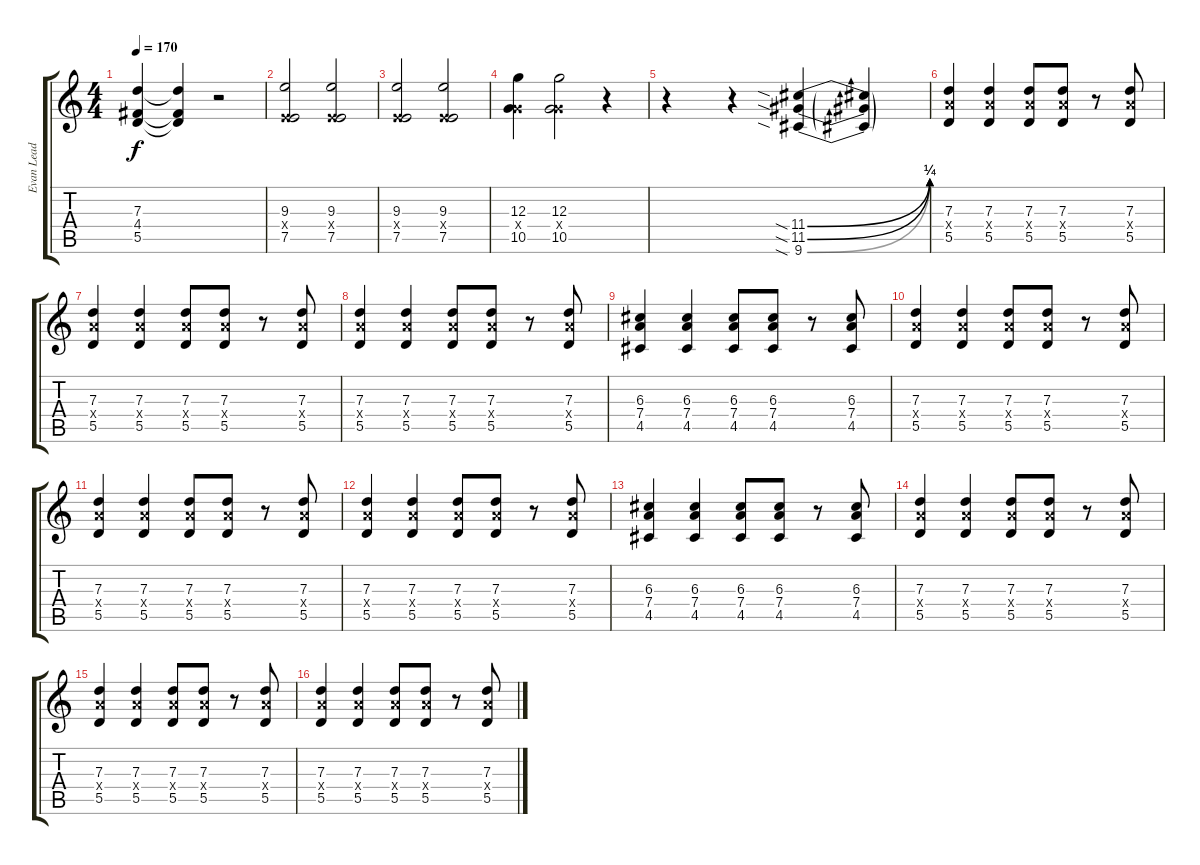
\track ("Evan Lead" "Evan Lead") {instrument electricguitarclean}
\staff {score tabs}
\tuning (E4 B3 G3 D3 A2 E2) {hide}
\ts (4 4)
\tempo 170
\clef g2
\ks c
(7.3{t} 4.4{t} 5.5{t}).4{dy f} (7.3{t} 4.4{t} 5.5{t}).4 r.2 |
(9.3 2.4{x} 7.5).2 (9.3 2.4{x} 7.5).2 |
(9.3 2.4{x} 7.5).2 (9.3 2.4{x} 7.5).2 |
(12.3 5.4{x} 10.5).4 (12.3 5.4{x} 10.5).2 r.4 |
r.4 r.4 (11.4{be (bend 0 0 60 1) sia} 11.5{be (bend 0 0 60 1) sia} 9.6{be (bend 0 0 60 1) sia}).4 (11.4{t} 11.5{t} 9.6{t}).4 |
(7.3 7.4{x} 5.5).4 (7.3 7.4{x} 5.5).4 (7.3 7.4{x} 5.5).8 (7.3 7.4{x} 5.5).8 r.8 (7.3 7.4{x} 5.5).8 |
(7.3 7.4{x} 5.5).4 (7.3 7.4{x} 5.5).4 (7.3 7.4{x} 5.5).8 (7.3 7.4{x} 5.5).8 r.8 (7.3 7.4{x} 5.5).8 |
(7.3 7.4{x} 5.5).4 (7.3 7.4{x} 5.5).4 (7.3 7.4{x} 5.5).8 (7.3 7.4{x} 5.5).8 r.8 (7.3 7.4{x} 5.5).8 |
(6.3 7.4 4.5).4 (6.3 7.4 4.5).4 (6.3 7.4 4.5).8 (6.3 7.4 4.5).8 r.8 (6.3 7.4 4.5).8 |
(7.3 7.4{x} 5.5).4 (7.3 7.4{x} 5.5).4 (7.3 7.4{x} 5.5).8 (7.3 7.4{x} 5.5).8 r.8 (7.3 7.4{x} 5.5).8 |
(7.3 7.4{x} 5.5).4 (7.3 7.4{x} 5.5).4 (7.3 7.4{x} 5.5).8 (7.3 7.4{x} 5.5).8 r.8 (7.3 7.4{x} 5.5).8 |
(7.3 7.4{x} 5.5).4 (7.3 7.4{x} 5.5).4 (7.3 7.4{x} 5.5).8 (7.3 7.4{x} 5.5).8 r.8 (7.3 7.4{x} 5.5).8 |
(6.3 7.4 4.5).4 (6.3 7.4 4.5).4 (6.3 7.4 4.5).8 (6.3 7.4 4.5).8 r.8 (6.3 7.4 4.5).8 |
(7.3 7.4{x} 5.5).4 (7.3 7.4{x} 5.5).4 (7.3 7.4{x} 5.5).8 (7.3 7.4{x} 5.5).8 r.8 (7.3 7.4{x} 5.5).8 |
(7.3 7.4{x} 5.5).4 (7.3 7.4{x} 5.5).4 (7.3 7.4{x} 5.5).8 (7.3 7.4{x} 5.5).8 r.8 (7.3 7.4{x} 5.5).8 |
(7.3 7.4{x} 5.5).4 (7.3 7.4{x} 5.5).4 (7.3 7.4{x} 5.5).8 (7.3 7.4{x} 5.5).8 r.8 (7.3 7.4{x} 5.5).8
